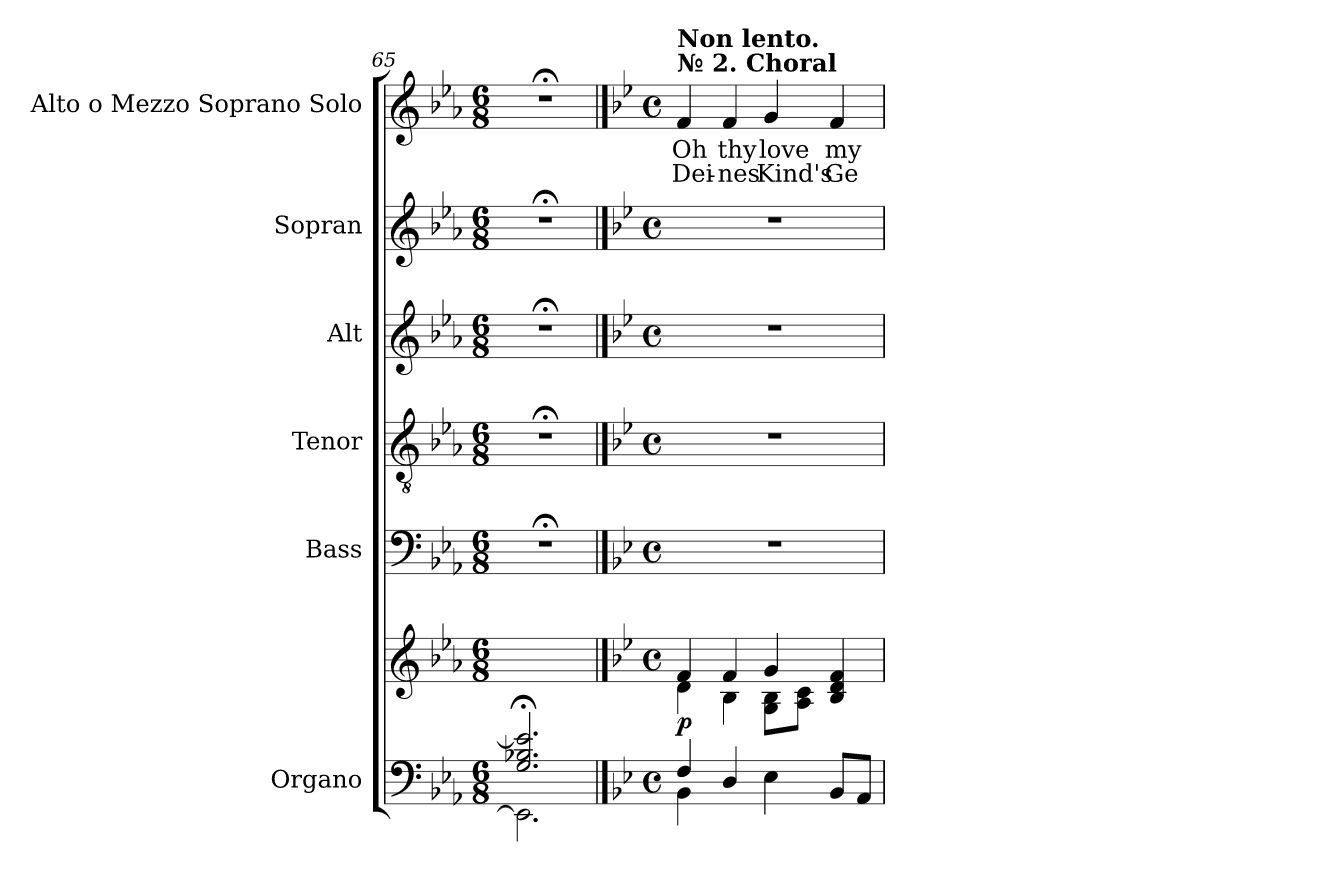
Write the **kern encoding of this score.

**kern	**kern	**dynam	**kern	**kern	**kern	**kern	**kern	**text	**text
*part6	*part6	*part6	*part5	*part4	*part3	*part2	*part1	*part1	*part1
*staff7	*staff6	*staff6/7	*staff5	*staff4	*staff3	*staff2	*staff1	*staff1	*staff1
*I"Organo	*	*	*I"Bass	*I"Tenor	*I"Alt	*I"Sopran	*I"Alto o Mezzo Soprano Solo	*	*
*	*	*	*I'B	*I'T	*I'A	*I'S	*I'S o l o	*	*
*clefF4	*clefG2	*	*clefF4	*clefGv2	*clefG2	*clefG2	*clefG2	*	*
*k[b-e-a-]	*k[b-e-a-]	*	*k[b-e-a-]	*k[b-e-a-]	*k[b-e-a-]	*k[b-e-a-]	*k[b-e-a-]	*	*
*E-:	*E-:	*	*E-:	*E-:	*E-:	*E-:	*E-:	*	*
*M6/8	*M6/8	*	*M6/8	*M6/8	*M6/8	*M6/8	*M6/8	*	*
=65	=65	=65	=65	=65	=65	=65	=65	=65	=65
*^	*	*	*	*	*	*	*	*	*
*	*^	*	*	*	*	*	*	*	*	*
2.G/;< 2.B-X/;< 2.e-/];<	2.ryy	2.EE-\]	2.ryy	.	2.r;<	2.r;<	2.r;<	2.r;<	2.r;<	.	.
*v	*v	*v	*	*	*	*	*	*	*	*	*
!!LO:PB:g=z
==66	==66	==66	==66	==66	==66	==66	==66	==66	==66
*k[b-e-]	*k[b-e-]	*	*k[b-e-]	*k[b-e-]	*k[b-e-]	*k[b-e-]	*k[b-e-]	*	*
*M4/4	*M4/4	*	*M4/4	*M4/4	*M4/4	*M4/4	*M4/4	*	*
*met(c)	*met(c)	*	*met(c)	*met(c)	*met(c)	*met(c)	*met(c)	*	*
*^	*^	*	*	*	*	*	*	*	*
*	*^	*	*	*	*	*	*	*	*	*	*
!	!	!	!	!	!	!	!	!	!	!LO:TX:a:B:t=№ 2. Choral	!	!
!	!	!	!	!	!	!	!	!	!	!LO:TX:a:B:t=Non lento.	!	!
!	!	!	!	!	!LO:DY:a=2	!	!	!	!	!	!	!
*	*v	*v	*	*	*	*	*	*	*	*	*	*
4F/	4BB-\	4f/	4d\	p	1r	1r	1r	1r	4f/	Oh	Dei-
4D/	2.ryy	4f/	4B-\	.	.	.	.	.	4f/	thy	-nes
4E-\	.	4g/	8G\ 8B-\L	.	.	.	.	.	4g/	love	Kind's
.	.	.	8A\ 8c\J	.	.	.	.	.	.	.	.
8BB-/L	.	4B-/ 4d/ 4f/	4ryy	.	.	.	.	.	4f/	my	Ge-
8AA/J	.	.	.	.	.	.	.	.	.	.	.
*v	*v	*	*	*	*	*	*	*	*	*	*
*	*v	*v	*	*	*	*	*	*	*	*
=	=	=	=	=	=	=	=	=	=
*-	*-	*-	*-	*-	*-	*-	*-	*-	*-
